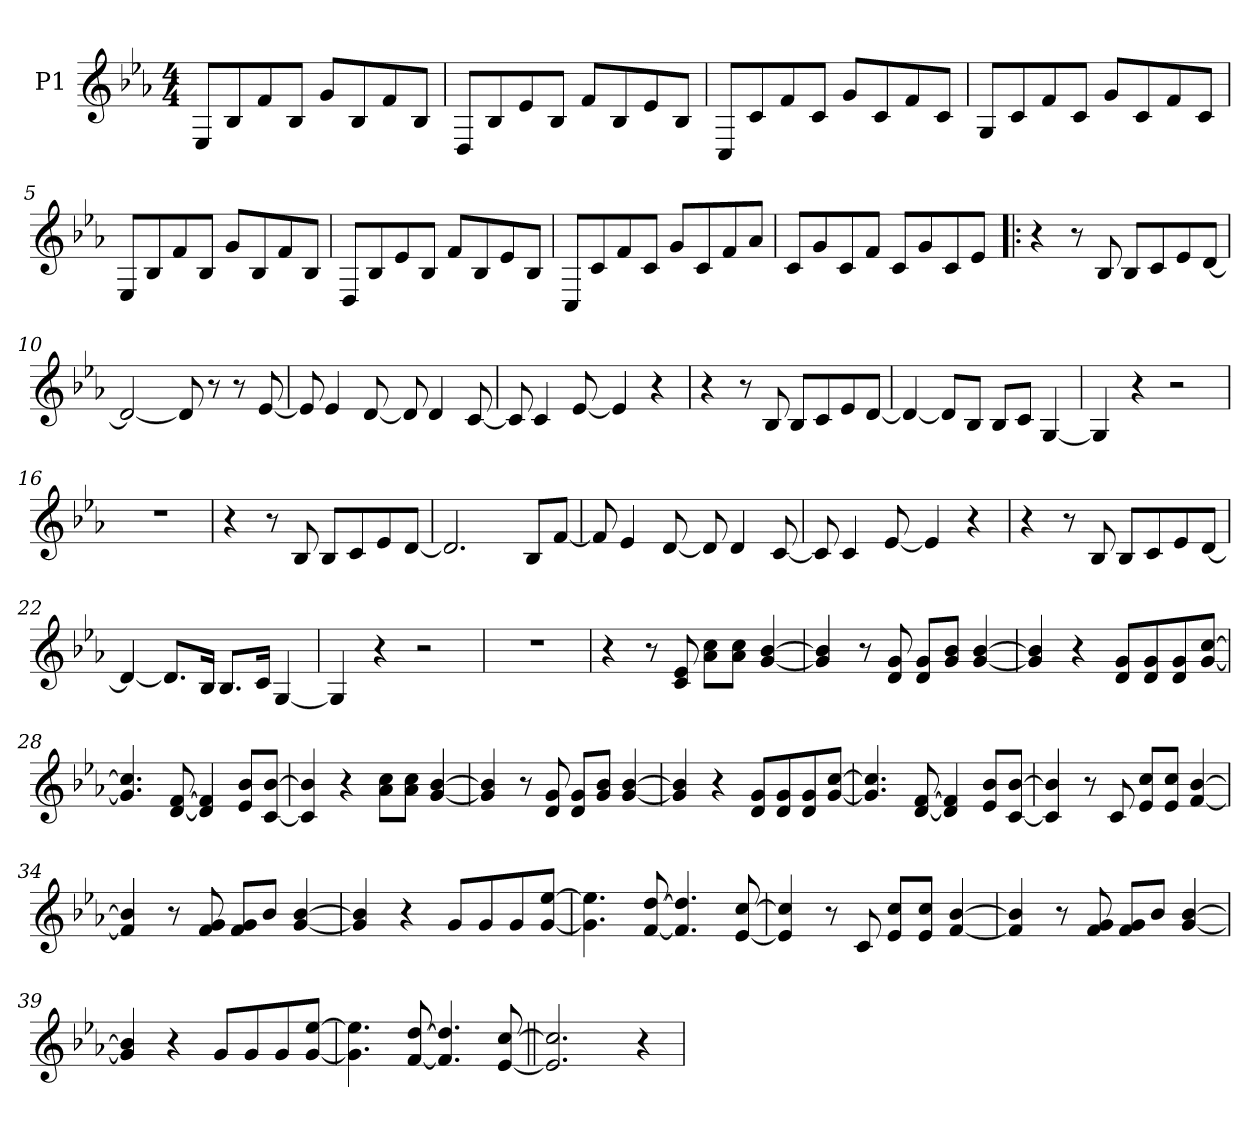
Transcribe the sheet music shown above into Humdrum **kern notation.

**kern
*part1
*staff1
*I"P1
*clefG2
*k[b-e-a-]
*E-:
*M4/4
*MM126
=1
8E-/L
8B-/
8f/
8B-/J
8g/L
8B-/
8f/
8B-/J
=2
8D/L
8B-/
8e-/
8B-/J
8f/L
8B-/
8e-/
8B-/J
=3
8C/L
8c/
8f/
8c/J
8g/L
8c/
8f/
8c/J
=4
8G/L
8c/
8f/
8c/J
8g/L
8c/
8f/
8c/J
!!LO:LB:g=z
=5
8E-/L
8B-/
8f/
8B-/J
8g/L
8B-/
8f/
8B-/J
=6
8D/L
8B-/
8e-/
8B-/J
8f/L
8B-/
8e-/
8B-/J
=7
8C/L
8c/
8f/
8c/J
8g/L
8c/
8f/
8a-/J
=8
8c/L
8g/
8c/
8f/J
8c/L
8g/
8c/
8e-/J
!!LO:LB:g=z
=9!|:
4r
8r
8B-/
8B-/L
8c/
8e-/
[<8d/J
=10
2d/_
8d/]
8r
8r
[<8e-/
=11
8e-/]
4e-/
[<8d/
8d/]
4d/
[<8c/
=12
8c/]
4c/
[<8e-/
4e-/]
4r
!!LO:LB:g=z
=13
4r
8r
8B-/
8B-/L
8c/
8e-/
[<8d/J
=14
4d/_
8d/L]
8B-/J
8B-/L
8c/J
[<4G/
=15
4G/]
4r
2r
=16
1r
=17
4r
8r
8B-/
8B-/L
8c/
8e-/
[<8d/J
=18
2.d/]
8B-/L
[<8f/J
!!LO:LB:g=z
=19
8f/]
4e-/
[<8d/
8d/]
4d/
[<8c/
=20
8c/]
4c/
[<8e-/
4e-/]
4r
=21
4r
8r
8B-/
8B-/L
8c/
8e-/
[<8d/J
=22
4d/_
8.d/L]
16B-/Jk
8.B-/L
16c/Jk
[<4G/
=23
4G/]
4r
2r
!!LO:LB:g=z
=24
1r
=25
4r
8r
8c/ 8e-/
8a-\ 8cc\L
8a-\ 8cc\J
[<4g/ [>4b-/
=26
4g/] 4b-/]
8r
8d/ 8g/
8d/ 8g/L
8g/ 8b-/J
[<4g/ [>4b-/
=27
4g/] 4b-/]
4r
8d/ 8g/L
8d/ 8g/
8d/ 8g/
[<8g/ [>8cc/J
=28
4.g/] 4.cc/]
[<8d/ [>8f/
4d/] 4f/]
8e-/ 8b-/L
[<8c/ [>8b-/J
!!LO:LB:g=z
=29
4c/] 4b-/]
4r
8a-\ 8cc\L
8a-\ 8cc\J
[<4g/ [>4b-/
=30
4g/] 4b-/]
8r
8d/ 8g/
8d/ 8g/L
8g/ 8b-/J
[<4g/ [>4b-/
=31
4g/] 4b-/]
4r
8d/ 8g/L
8d/ 8g/
8d/ 8g/
[<8g/ [>8cc/J
=32
4.g/] 4.cc/]
[<8d/ [>8f/
4d/] 4f/]
8e-/ 8b-/L
[<8c/ [>8b-/J
=33
4c/] 4b-/]
8r
8c/
8e-/ 8cc/L
8e-/ 8cc/J
[<4f/ [>4b-/
!!LO:LB:g=z
=34
4f/] 4b-/]
8r
8f/ 8g/
8f/ 8g/L
8b-/J
[<4g/ [>4b-/
=35
4g/] 4b-/]
4r
8g/L
8g/
8g/
[<8g/ [>8ee-/J
=36
4.g\] 4.ee-\]
[<8f/ [>8dd/
4.f/] 4.dd/]
[<8e-/ [>8cc/
=37
4e-/] 4cc/]
8r
8c/
8e-/ 8cc/L
8e-/ 8cc/J
[<4f/ [>4b-/
!!LO:LB:g=z
=38
4f/] 4b-/]
8r
8f/ 8g/
8f/ 8g/L
8b-/J
[<4g/ [>4b-/
=39
4g/] 4b-/]
4r
8g/L
8g/
8g/
[<8g/ [>8ee-/J
=40
4.g\] 4.ee-\]
[<8f/ [>8dd/
4.f/] 4.dd/]
[<8e-/ [>8cc/
=41||
2.e-/] 2.cc/]
4r
=
*-
